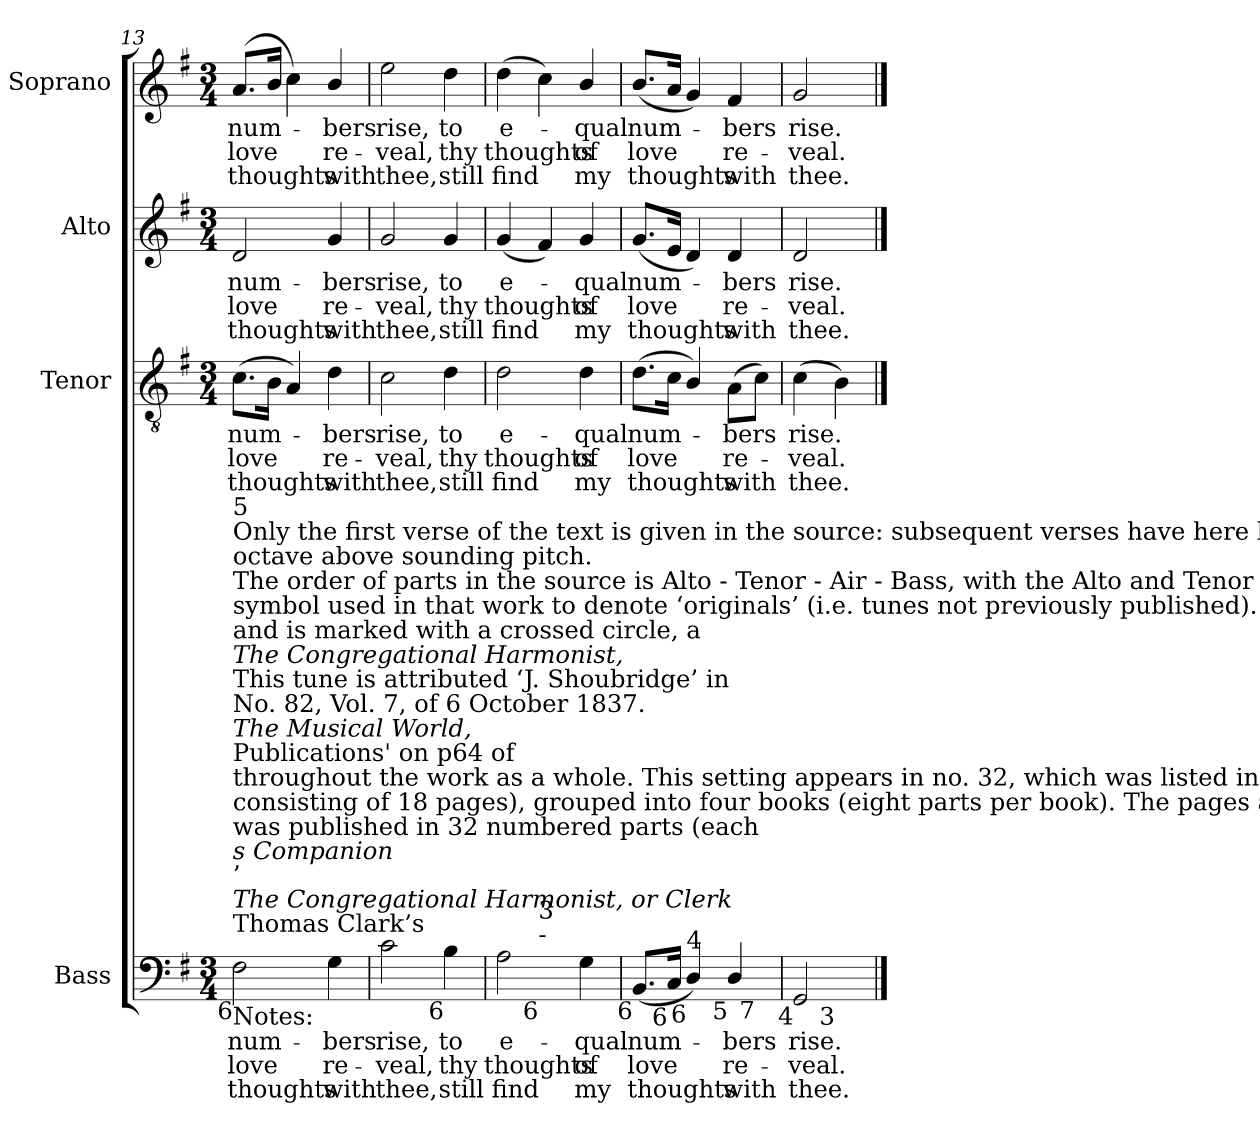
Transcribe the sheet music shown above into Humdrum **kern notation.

**kern	**text	**text	**text	**kern	**text	**text	**text	**kern	**text	**text	**text	**kern	**text	**text	**text
*part4	*part4	*part4	*part4	*part3	*part3	*part3	*part3	*part2	*part2	*part2	*part2	*part1	*part1	*part1	*part1
*staff4	*staff4	*staff4	*staff4	*staff3	*staff3	*staff3	*staff3	*staff2	*staff2	*staff2	*staff2	*staff1	*staff1	*staff1	*staff1
*I"Bass	*	*	*	*I"Tenor	*	*	*	*I"Alto	*	*	*	*I"Soprano	*	*	*
*I'B.	*	*	*	*I'T.	*	*	*	*I'A.	*	*	*	*I'S.	*	*	*
!!LO:PB:g=z
*clefF4	*	*	*	*clefGv2	*	*	*	*clefG2	*	*	*	*clefG2	*	*	*
*	*	*	*	*ITrd7c12	*	*	*	*	*	*	*	*	*	*	*
*k[f#]	*	*	*	*k[f#]	*	*	*	*k[f#]	*	*	*	*k[f#]	*	*	*
*G:	*	*	*	*G:	*	*	*	*G:	*	*	*	*G:	*	*	*
*M3/4	*	*	*	*M3/4	*	*	*	*M3/4	*	*	*	*M3/4	*	*	*
=13	=13	=13	=13	=13	=13	=13	=13	=13	=13	=13	=13	=13	=13	=13	=13
!	!LO:LY:b:color=#000000	!LO:LY:b:color=#000000	!LO:LY:b:color=#000000	!	!	!	!	!	!	!	!	!	!	!	!
!	!	!	!	!	!LO:LY:b:color=#000000	!LO:LY:b:color=#000000	!LO:LY:b:color=#000000	!	!	!	!	!	!	!	!
!	!	!	!	!	!	!	!	!	!LO:LY:b:color=#000000	!LO:LY:b:color=#000000	!LO:LY:b:color=#000000	!	!	!	!
!LO:TX:b:t=Notes&colon;	!	!	!	!	!	!	!	!	!	!	!	!	!	!	!
!LO:TX:t=Thomas Clark’s	!	!	!	!	!	!	!	!	!	!	!	!	!	!	!
!LO:TX:i:t=The Congregational Harmonist, or Clerk	!	!	!	!	!	!	!	!	!	!	!	!	!	!	!
!LO:TX:t=’	!	!	!	!	!	!	!	!	!	!	!	!	!	!	!
!LO:TX:i:t=s Companion	!	!	!	!	!	!	!	!	!	!	!	!	!	!	!
!LO:TX:t=was published in 32 numbered parts (each	!	!	!	!	!	!	!	!	!	!	!	!	!	!	!
!LO:TX:t=consisting of 18 pages), grouped into four books (eight parts per book). The pages are consecutively numbered	!	!	!	!	!	!	!	!	!	!	!	!	!	!	!
!LO:TX:t=throughout the work as a whole. This setting appears in no. 32, which was listed in the 'Weekly List of New	!	!	!	!	!	!	!	!	!	!	!	!	!	!	!
!LO:TX:t=Publications' on p64 of	!	!	!	!	!	!	!	!	!	!	!	!	!	!	!
!LO:TX:i:t=The Musical World,	!	!	!	!	!	!	!	!	!	!	!	!	!	!	!
!LO:TX:t=No. 82, Vol. 7, of 6 October 1837.	!	!	!	!	!	!	!	!	!	!	!	!	!	!	!
!LO:TX:t=This tune is attributed ‘J. Shoubridge’ in	!	!	!	!	!	!	!	!	!	!	!	!	!	!	!
!LO:TX:i:t=The Congregational Harmonist,	!	!	!	!	!	!	!	!	!	!	!	!	!	!	!
!LO:TX:t=and is marked with a crossed circle, a	!	!	!	!	!	!	!	!	!	!	!	!	!	!	!
!LO:TX:t=symbol used in that work to denote ‘originals’ (i.e. tunes not previously published).	!	!	!	!	!	!	!	!	!	!	!	!	!	!	!
!LO:TX:t=The order of parts in the source is Alto - Tenor - Air - Bass, with the Alto and Tenor parts given in the treble clef an	!	!	!	!	!	!	!	!	!	!	!	!	!	!	!
!LO:TX:t=octave above sounding pitch.	!	!	!	!	!	!	!	!	!	!	!	!	!	!	!
!LO:TX:t=Only the first verse of the text is given in the source&colon; subsequent verses have here been added editorially.	!	!	!	!	!	!	!	!	!	!	!	!	!	!	!
!LO:TX:b:rj:t=6	!	!	!	!	!	!	!	!	!	!	!	!	!	!	!
!LO:TX:t=5	!	!	!	!	!	!	!	!	!	!	!	!	!	!	!
!	!	!	!	!	!	!	!	!	!	!	!	!	!LO:LY:b:color=#000000	!LO:LY:b:color=#000000	!LO:LY:b:color=#000000
2F#i\	num-	love	thoughts	(8.Ci\L	num-	love	thoughts	2di/	num-	love	thoughts	(8.ai/L	num-	love	thoughts
.	.	.	.	16BBi\Jk	.	.	.	.	.	.	.	16bi/Jk	.	.	.
.	.	.	.	4AAi/)	.	.	.	.	.	.	.	4cci\)	.	.	.
!	!LO:LY:b:color=#000000	!LO:LY:b:color=#000000	!LO:LY:b:color=#000000	!	!	!	!	!	!	!	!	!	!	!	!
!	!	!	!	!	!LO:LY:b:color=#000000	!LO:LY:b:color=#000000	!LO:LY:b:color=#000000	!	!	!	!	!	!	!	!
!	!	!	!	!	!	!	!	!	!LO:LY:b:color=#000000	!LO:LY:b:color=#000000	!LO:LY:b:color=#000000	!	!	!	!
!	!	!	!	!	!	!	!	!	!	!	!	!	!LO:LY:b:color=#000000	!LO:LY:b:color=#000000	!LO:LY:b:color=#000000
4Gi\	-bers	re-	with	4Di\	-bers	re-	with	4gi/	-bers	re-	with	4bi/	-bers	re-	with
=14	=14	=14	=14	=14	=14	=14	=14	=14	=14	=14	=14	=14	=14	=14	=14
!	!LO:LY:b:color=#000000	!LO:LY:b:color=#000000	!LO:LY:b:color=#000000	!	!	!	!	!	!	!	!	!	!	!	!
!	!	!	!	!	!LO:LY:b:color=#000000	!LO:LY:b:color=#000000	!LO:LY:b:color=#000000	!	!	!	!	!	!	!	!
!	!	!	!	!	!	!	!	!	!LO:LY:b:color=#000000	!LO:LY:b:color=#000000	!LO:LY:b:color=#000000	!	!	!	!
!	!	!	!	!	!	!	!	!	!	!	!	!	!LO:LY:b:color=#000000	!LO:LY:b:color=#000000	!LO:LY:b:color=#000000
2ci\	rise,	-veal,	thee,	2Ci\	rise,	-veal,	thee,	2gi/	rise,	-veal,	thee,	2eei\	rise,	-veal,	thee,
!	!LO:LY:b:color=#000000	!LO:LY:b:color=#000000	!LO:LY:b:color=#000000	!	!	!	!	!	!	!	!	!	!	!	!
!	!	!	!	!	!LO:LY:b:color=#000000	!LO:LY:b:color=#000000	!LO:LY:b:color=#000000	!	!	!	!	!	!	!	!
!	!	!	!	!	!	!	!	!	!LO:LY:b:color=#000000	!LO:LY:b:color=#000000	!LO:LY:b:color=#000000	!	!	!	!
!LO:TX:b:rj:t=6	!	!	!	!	!	!	!	!	!	!	!	!	!	!	!
!	!	!	!	!	!	!	!	!	!	!	!	!	!LO:LY:b:color=#000000	!LO:LY:b:color=#000000	!LO:LY:b:color=#000000
4Bi\	to	thy	still	4Di\	to	thy	still	4gi/	to	thy	still	4ddi\	to	thy	still
=15	=15	=15	=15	=15	=15	=15	=15	=15	=15	=15	=15	=15	=15	=15	=15
!	!LO:LY:b:color=#000000	!LO:LY:b:color=#000000	!LO:LY:b:color=#000000	!	!	!	!	!	!	!	!	!	!	!	!
!	!	!	!	!	!LO:LY:b:color=#000000	!LO:LY:b:color=#000000	!LO:LY:b:color=#000000	!	!	!	!	!	!	!	!
!	!	!	!	!	!	!	!	!	!LO:LY:b:color=#000000	!LO:LY:b:color=#000000	!LO:LY:b:color=#000000	!	!	!	!
!LO:TX:b:rj:t=7	!	!	!	!	!	!	!	!	!	!	!	!	!	!	!
!LO:TX:t=4	!	!	!	!	!	!	!	!	!	!	!	!	!	!	!
!	!	!	!	!	!	!	!	!	!	!	!	!	!LO:LY:b:color=#000000	!LO:LY:b:color=#000000	!LO:LY:b:color=#000000
*^	*	*	*	*	*	*	*	*	*	*	*	*	*	*	*
2Ai\	4ryy	e-	thoughts	find	2Di\	e-	thoughts	find	(4gi/	e-	thoughts	find	(4ddi\	e-	thoughts	find
!	!LO:TX:b:rj:t=6	!	!	!	!	!	!	!	!	!	!	!	!	!	!	!
!	!LO:TX:t=-	!	!	!	!	!	!	!	!	!	!	!	!	!	!	!
!	!LO:TX:t=3	!	!	!	!	!	!	!	!	!	!	!	!	!	!	!
.	2ryy	.	.	.	.	.	.	.	4f#i/)	.	.	.	4cci\)	.	.	.
!	!	!LO:LY:b:color=#000000	!LO:LY:b:color=#000000	!LO:LY:b:color=#000000	!	!	!	!	!	!	!	!	!	!	!	!
!	!	!	!	!	!	!LO:LY:b:color=#000000	!LO:LY:b:color=#000000	!LO:LY:b:color=#000000	!	!	!	!	!	!	!	!
!	!	!	!	!	!	!	!	!	!	!LO:LY:b:color=#000000	!LO:LY:b:color=#000000	!LO:LY:b:color=#000000	!	!	!	!
!	!	!	!	!	!	!	!	!	!	!	!	!	!	!LO:LY:b:color=#000000	!LO:LY:b:color=#000000	!LO:LY:b:color=#000000
4Gi\	.	-qual	of	my	4Di\	-qual	of	my	4gi/	-qual	of	my	4bi/	-qual	of	my
=16	=16	=16	=16	=16	=16	=16	=16	=16	=16	=16	=16	=16	=16	=16	=16	=16
!	!	!LO:LY:b:color=#000000	!LO:LY:b:color=#000000	!LO:LY:b:color=#000000	!	!	!	!	!	!	!	!	!	!	!	!
!	!	!	!	!	!	!LO:LY:b:color=#000000	!LO:LY:b:color=#000000	!LO:LY:b:color=#000000	!	!	!	!	!	!	!	!
!	!	!	!	!	!	!	!	!	!	!LO:LY:b:color=#000000	!LO:LY:b:color=#000000	!LO:LY:b:color=#000000	!	!	!	!
!LO:TX:b:rj:t=6	!	!	!	!	!	!	!	!	!	!	!	!	!	!	!	!
!	!	!	!	!	!	!	!	!	!	!	!	!	!	!LO:LY:b:color=#000000	!LO:LY:b:color=#000000	!LO:LY:b:color=#000000
(8.BBi/L	2ryy	num-	love	thoughts	(8.Di\L	num-	love	thoughts	(8.gi/L	num-	love	thoughts	(8.bi/L	num-	love	thoughts
!LO:TX:b:rj:t=6	!	!	!	!	!	!	!	!	!	!	!	!	!	!	!	!
16Ci/Jk	.	.	.	.	16Ci\Jk	.	.	.	16ei/Jk	.	.	.	16ai/Jk	.	.	.
!LO:TX:b:rj:t=6	!	!	!	!	!	!	!	!	!	!	!	!	!	!	!	!
!LO:TX:t=4	!	!	!	!	!	!	!	!	!	!	!	!	!	!	!	!
4Di/)	.	.	.	.	4BBi/)	.	.	.	4di/)	.	.	.	4gi/)	.	.	.
!	!	!LO:LY:b:color=#000000	!LO:LY:b:color=#000000	!LO:LY:b:color=#000000	!	!	!	!	!	!	!	!	!	!	!	!
!	!	!	!	!	!	!LO:LY:b:color=#000000	!LO:LY:b:color=#000000	!LO:LY:b:color=#000000	!	!	!	!	!	!	!	!
!	!	!	!	!	!	!	!	!	!	!LO:LY:b:color=#000000	!LO:LY:b:color=#000000	!LO:LY:b:color=#000000	!	!	!	!
!LO:TX:b:rj:t=5	!	!	!	!	!	!	!	!	!	!	!	!	!	!	!	!
!	!	!	!	!	!	!	!	!	!	!	!	!	!	!LO:LY:b:color=#000000	!LO:LY:b:color=#000000	!LO:LY:b:color=#000000
4Di/	8ryy	-bers	re-	with	(8AAi\L	-bers	re-	with	4di/	-bers	re-	with	4f#i/	-bers	re-	with
!	!LO:TX:b:rj:t=7	!	!	!	!	!	!	!	!	!	!	!	!	!	!	!
.	8ryy	.	.	.	8Ci\J)	.	.	.	.	.	.	.	.	.	.	.
=17	=17	=17	=17	=17	=17	=17	=17	=17	=17	=17	=17	=17	=17	=17	=17	=17
!	!	!LO:LY:b:color=#000000	!LO:LY:b:color=#000000	!LO:LY:b:color=#000000	!	!	!	!	!	!	!	!	!	!	!	!
!	!	!	!	!	!	!LO:LY:b:color=#000000	!LO:LY:b:color=#000000	!LO:LY:b:color=#000000	!	!	!	!	!	!	!	!
!	!	!	!	!	!	!	!	!	!	!LO:LY:b:color=#000000	!LO:LY:b:color=#000000	!LO:LY:b:color=#000000	!	!	!	!
!LO:TX:b:rj:t=4	!	!	!	!	!	!	!	!	!	!	!	!	!	!	!	!
!	!	!	!	!	!	!	!	!	!	!	!	!	!	!LO:LY:b:color=#000000	!LO:LY:b:color=#000000	!LO:LY:b:color=#000000
2GGi/	4ryy	rise.	-veal.	thee.	(4Ci\	rise.	-veal.	thee.	2di/	rise.	-veal.	thee.	2gi/	rise.	-veal.	thee.
!	!LO:TX:b:rj:t=3	!	!	!	!	!	!	!	!	!	!	!	!	!	!	!
.	4ryy	.	.	.	4BBi\)	.	.	.	.	.	.	.	.	.	.	.
*v	*v	*	*	*	*	*	*	*	*	*	*	*	*	*	*	*
==	==	==	==	==	==	==	==	==	==	==	==	==	==	==	==
*-	*-	*-	*-	*-	*-	*-	*-	*-	*-	*-	*-	*-	*-	*-	*-
